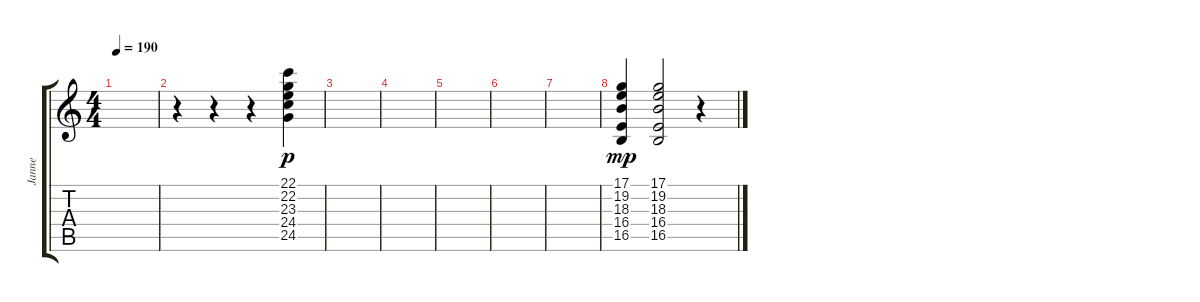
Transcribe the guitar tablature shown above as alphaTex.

\track ("Janne" "Janne") {instrument stringensemble1}
\staff {score tabs}
\tuning (D4 A3 F3 C3 G2 D2) {hide}
\ts (4 4)
\tempo 190
\clef g2
\ks c
|
r.4 r.4 r.4 (22.1 22.2 23.3 24.4 24.5).4{dy p volume 16 instrument stringensemble1} |
|
|
|
|
|
(17.1 19.2 18.3 16.4 16.5).4{dy mp} (17.1 19.2 18.3 16.4 16.5).2 r.4
